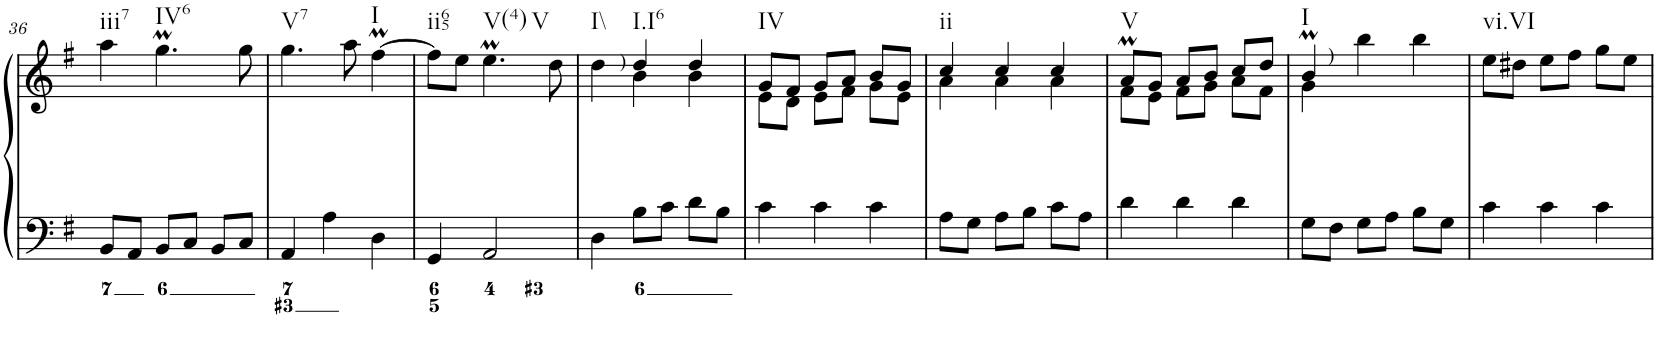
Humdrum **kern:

**kern	**kern
*part1	*part1
*staff2	*staff1
*I"Piano	*
*I'Pno.	*
!!LO:PB:g=z
*clefF4	*clefG2
*k[f#]	*k[f#]
*M3/4	*M3/4
=36	=36
!	!LO:TX:b:t=iii7
8BB/L	4aa\
8AA/J	.
!	!LO:TX:b:t=IV6
8BB/L	4.ggM\
8C/J	.
8BB/L	.
8C/J	8gg\
=37	=37
!	!LO:TX:b:t=V7
4AA/	4.gg\
4A\	.
.	8aa\
!	!LO:TX:b:t=I
4D\	[4ff#m\
=38	=38
!	!LO:TX:b:t=ii65
4GG/	8ff#\L]
.	8ee\J
!	!LO:TX:b:t=V(4)
!	!LO:TX:b:t=V
2AA/	4.eeM\
.	8dd\
=39	=39
*	*^
!	!LO:TX:a:t=)	!
!	!LO:TX:b:t=I\\	!
4D\	4dd\	4ryy
!	!LO:TX:b:t=I.I6	!
8B\L	4dd/	4b\
8c\J	.	.
8d\L	4dd/	4b\
8B\J	.	.
=40	=40	=40
!	!LO:TX:b:t=IV	!
4c\	8g/L	8e\L
.	8f#/J	8d\J
4c\	8g/L	8e\L
.	8a/J	8f#\J
4c\	8b/L	8g\L
.	8g/J	8e\J
=41	=41	=41
!	!LO:TX:b:t=ii	!
8A\L	4cc/	4a\
8G\J	.	.
8A\L	4cc/	4a\
8B\J	.	.
8c\L	4cc/	4a\
8A\J	.	.
=42	=42	=42
!	!LO:TX:b:t=V	!
4d\	8aM/L	8f#\L
.	8g/J	8e\J
4d\	8a/L	8f#\L
.	8b/J	8g\J
4d\	8cc/L	8a\L
.	8dd/J	8f#\J
=43	=43	=43
!	!LO:TX:a:t=)	!
!	!LO:TX:b:t=I	!
8G\L	4bm/	4g\
8F#\J	.	.
8G\L	4bb\	2ryy
8A\J	.	.
8B\L	4bb\	.
8G\J	.	.
*	*v	*v
=44	=44
!	!LO:TX:b:t=vi.VI
4c\	8ee\L
.	8dd#X\J
4c\	8ee\L
.	8ff#\J
4c\	8gg\L
.	8ee\J
=	=
*-	*-
